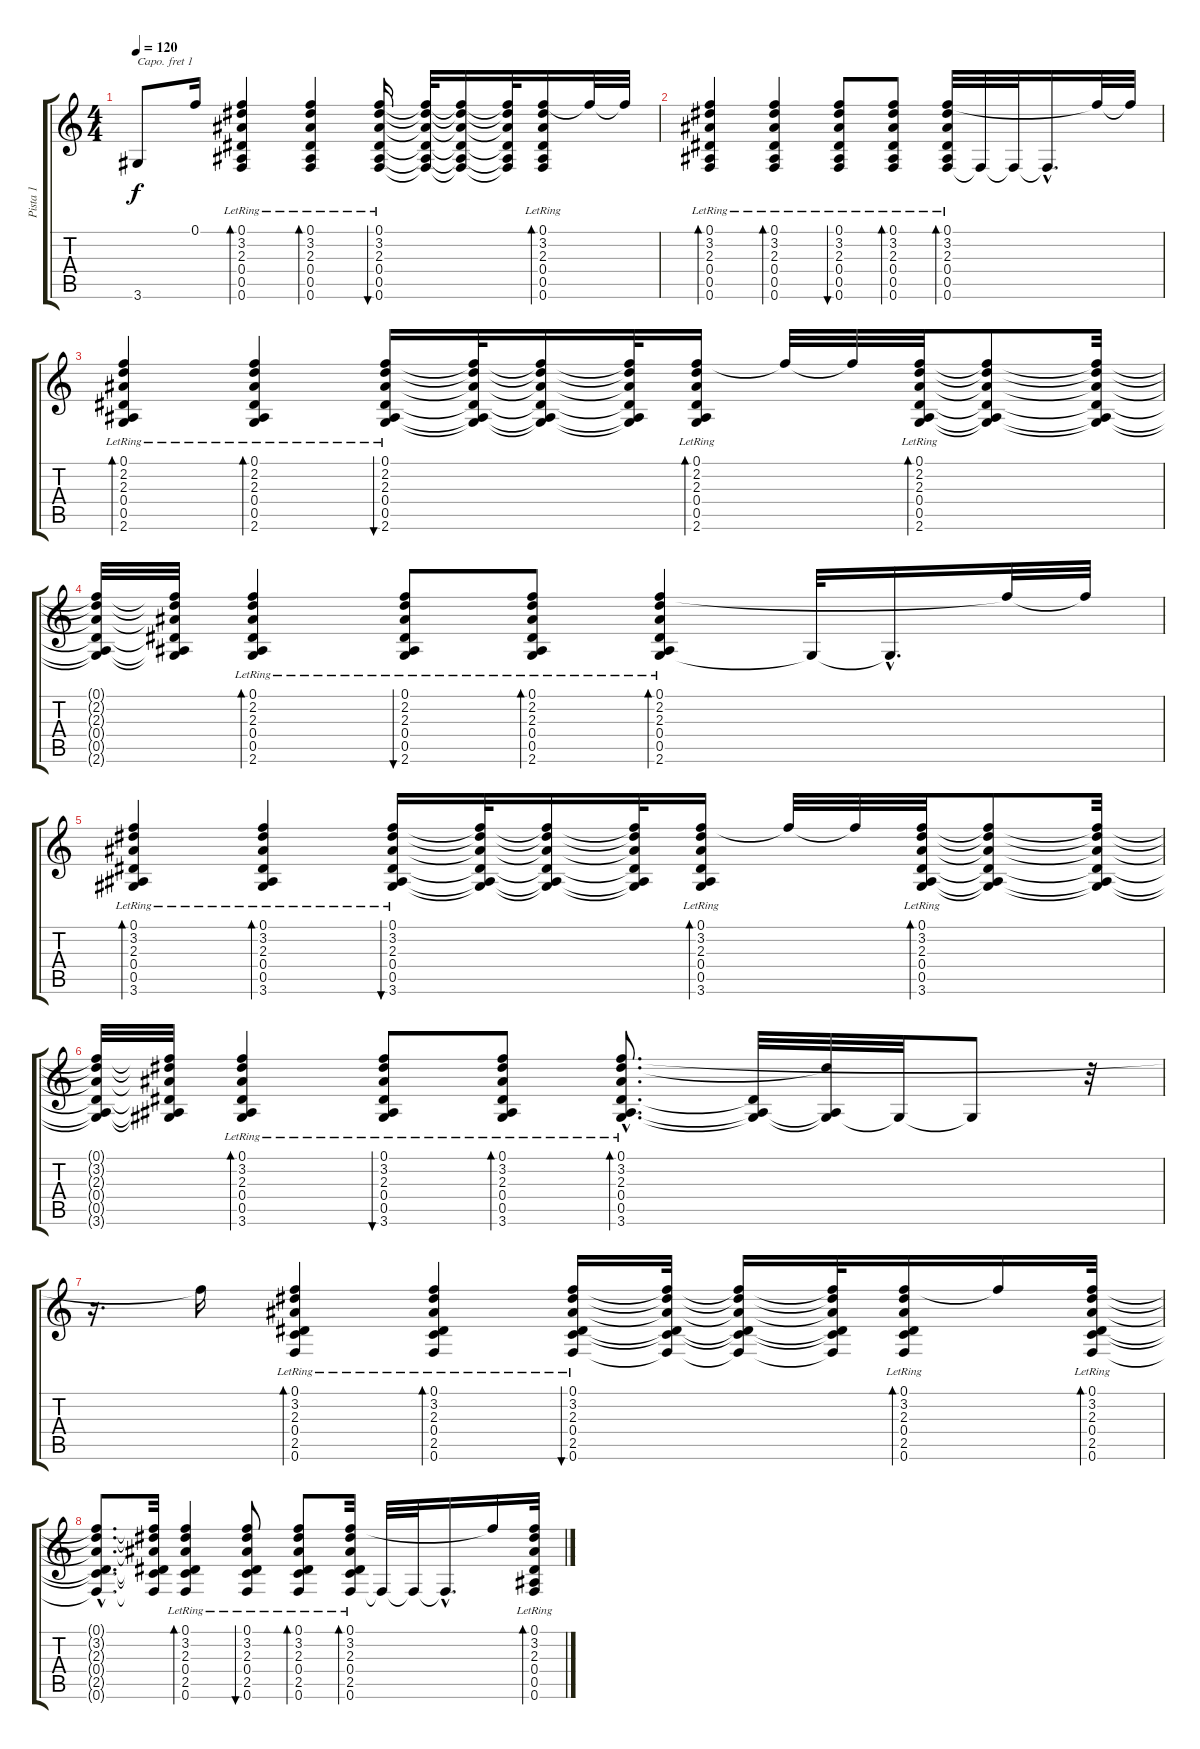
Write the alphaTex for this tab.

\track ("Pista 1" "Pista 1") {instrument acousticguitarsteel}
\staff {score tabs}
\capo 1
\tuning (E4 B3 G3 D3 A2 E2) {hide}
\ts (4 4)
\tempo 120
\clef g2
\ks c
3.6{t}.8{dy f} 0.1{t}.16 (0.1{lr} 3.2{lr} 2.3{lr} 0.4{lr} 0.5{lr} 0.6{lr}).4{bd 60} (0.1{lr} 3.2{lr} 2.3{lr} 0.4{lr} 0.5{lr} 0.6{lr}).4{bd 60} (0.1{lr} 3.2{lr} 2.3{lr} 0.4{lr} 0.5{lr} 0.6{lr}).16{bu 60} (0.1{t} 3.2{t} 2.3{t} 0.4{t} 0.5{t} 0.6{t}).32 (0.1{t} 3.2{t} 2.3{t} 0.4{t} 0.5{t} 0.6{t}).16 (0.1{t} 3.2{t} 2.3{t} 0.4{t} 0.5{t} 0.6{t}).32 (0.1{lr} 3.2{lr} 2.3{lr} 0.4{lr} 0.5{lr} 0.6{lr}).16{bd 60} 0.1{t}.32 0.1{t}.32 |
(0.1{lr} 3.2{lr} 2.3{lr} 0.4{lr} 0.5{lr} 0.6{lr}).4{bd 60} (0.1{lr} 3.2{lr} 2.3{lr} 0.4{lr} 0.5{lr} 0.6{lr}).4{bd 60} (0.1{lr} 3.2{lr} 2.3{lr} 0.4{lr} 0.5{lr} 0.6{lr}).8{bu 60} (0.1{lr} 3.2{lr} 2.3{lr} 0.4{lr} 0.5{lr} 0.6{lr}).8{bd 60} (0.1{lr} 3.2{lr} 2.3{lr} 0.4{lr} 0.5{lr} 0.6{lr}).32{bd 60} 0.6{t}.32 0.6{t}.32 0.6{hac t}.16{d} 0.1{t}.32 0.1{t}.32 |
(0.1{lr} 2.2{lr} 2.3{lr} 0.4{lr} 0.5{lr} 2.6{lr}).4{bd 60} (0.1{lr} 2.2{lr} 2.3{lr} 0.4{lr} 0.5{lr} 2.6{lr}).4{bd 60} (0.1{lr} 2.2{lr} 2.3{lr} 0.4{lr} 0.5{lr} 2.6{lr}).16{bu 60} (0.1{t} 2.2{t} 2.3{t} 0.4{t} 0.5{t} 2.6{t}).32 (0.1{t} 2.2{t} 2.3{t} 0.4{t} 0.5{t} 2.6{t}).16 (0.1{t} 2.2{t} 2.3{t} 0.4{t} 0.5{t} 2.6{t}).32 (0.1{lr} 2.2{lr} 2.3{lr} 0.4{lr} 0.5{lr} 2.6{lr}).16{bd 60} 0.1{t}.32 0.1{t}.32 (0.1{lr} 2.2{lr} 2.3{lr} 0.4{lr} 0.5{lr} 2.6{lr}).32{bd 60} (0.1{t} 2.2{t} 2.3{t} 0.4{t} 0.5{t} 2.6{t}).8 (0.1{t} 2.2{t} 2.3{t} 0.4{t} 0.5{t} 2.6{t}).32 |
(0.1{t} 2.2{t} 2.3{t} 0.4{t} 0.5{t} 2.6{t}).32 (0.1{t} 2.2{t} 2.3{t} 0.4{t} 0.5{t} 2.6{t}).32 (0.1{lr} 2.2{lr} 2.3{lr} 0.4{lr} 0.5{lr} 2.6{lr}).4{bd 60} (0.1{lr} 2.2{lr} 2.3{lr} 0.4{lr} 0.5{lr} 2.6{lr}).8{bu 60} (0.1{lr} 2.2{lr} 2.3{lr} 0.4{lr} 0.5{lr} 2.6{lr}).8{bd 60} (0.1{lr} 2.2{lr} 2.3{lr} 0.4{lr} 0.5{lr} 2.6{lr}).4{bd 60} 2.6{t}.32 2.6{hac t}.16{d} 0.1{t}.32 0.1{t}.32 |
(0.1{lr} 3.2{lr} 2.3{lr} 0.4{lr} 0.5{lr} 3.6{lr}).4{bd 60} (0.1{lr} 3.2{lr} 2.3{lr} 0.4{lr} 0.5{lr} 3.6{lr}).4{bd 60} (0.1{lr} 3.2{lr} 2.3{lr} 0.4{lr} 0.5{lr} 3.6{lr}).16{bu 60} (0.1{t} 3.2{t} 2.3{t} 0.4{t} 0.5{t} 3.6{t}).32 (0.1{t} 3.2{t} 2.3{t} 0.4{t} 0.5{t} 3.6{t}).16 (0.1{t} 3.2{t} 2.3{t} 0.4{t} 0.5{t} 3.6{t}).32 (0.1{lr} 3.2{lr} 2.3{lr} 0.4{lr} 0.5{lr} 3.6{lr}).16{bd 60} 0.1{t}.32 0.1{t}.32 (0.1{lr} 3.2{lr} 2.3{lr} 0.4{lr} 0.5{lr} 3.6{lr}).32{bd 60} (0.1{t} 3.2{t} 2.3{t} 0.4{t} 0.5{t} 3.6{t}).8 (0.1{t} 3.2{t} 2.3{t} 0.4{t} 0.5{t} 3.6{t}).32 |
(0.1{t} 3.2{t} 2.3{t} 0.4{t} 0.5{t} 3.6{t}).32 (0.1{t} 3.2{t} 2.3{t} 0.4{t} 0.5{t} 3.6{t}).32 (0.1{lr} 3.2{lr} 2.3{lr} 0.4{lr} 0.5{lr} 3.6{lr}).4{bd 60} (0.1{lr} 3.2{lr} 2.3{lr} 0.4{lr} 0.5{lr} 3.6{lr}).8{bu 60} (0.1{lr} 3.2{lr} 2.3{lr} 0.4{lr} 0.5{lr} 3.6{lr}).8{bd 60} (0.1{hac lr} 3.2{hac lr} 2.3{hac lr} 0.4{hac lr} 0.5{hac lr} 3.6{hac lr}).8{d bd 60} (0.4{t} 0.5{t} 3.6{t}).32 (3.2{t} 0.5{t} 3.6{t}).32 3.6{t}.32 3.6{t}.8 r.32 |
r.16{d} 0.1{t}.16 (0.1{lr} 3.2{lr} 2.3{lr} 0.4{lr} 2.5{lr} 0.6{lr}).4{bd 60} (0.1{lr} 3.2{lr} 2.3{lr} 0.4{lr} 2.5{lr} 0.6{lr}).4{bd 60} (0.1{lr} 3.2{lr} 2.3{lr} 0.4{lr} 2.5{lr} 0.6{lr}).16{bu 60} (0.1{t} 3.2{t} 2.3{t} 0.4{t} 2.5{t} 0.6{t}).32 (0.1{t} 3.2{t} 2.3{t} 0.4{t} 2.5{t} 0.6{t}).16 (0.1{t} 3.2{t} 2.3{t} 0.4{t} 2.5{t} 0.6{t}).32 (0.1{lr} 3.2{lr} 2.3{lr} 0.4{lr} 2.5{lr} 0.6{lr}).16{bd 60} 0.1{t}.16 (0.1{lr} 3.2{lr} 2.3{lr} 0.4{lr} 2.5{lr} 0.6{lr}).32{bd 60} |
(0.1{hac t} 3.2{hac t} 2.3{hac t} 0.4{hac t} 2.5{hac t} 0.6{hac t}).8{d} (0.1{t} 3.2{t} 2.3{t} 0.4{t} 2.5{t} 0.6{t}).32 (0.1{lr} 3.2{lr} 2.3{lr} 0.4{lr} 2.5{lr} 0.6{lr}).4{bd 60} (0.1{lr} 3.2{lr} 2.3{lr} 0.4{lr} 2.5{lr} 0.6{lr}).8{bu 60} (0.1{lr} 3.2{lr} 2.3{lr} 0.4{lr} 2.5{lr} 0.6{lr}).8{bd 60} (0.1{lr} 3.2{lr} 2.3{lr} 0.4{lr} 2.5{lr} 0.6{lr}).32{bd 60} 0.6{t}.32 0.6{t}.32 0.6{hac t}.16{d} 0.1{t}.16 (0.1{lr} 3.2{lr} 2.3{lr} 0.4{lr} 0.5{lr} 0.6{lr}).32{bd 60}
